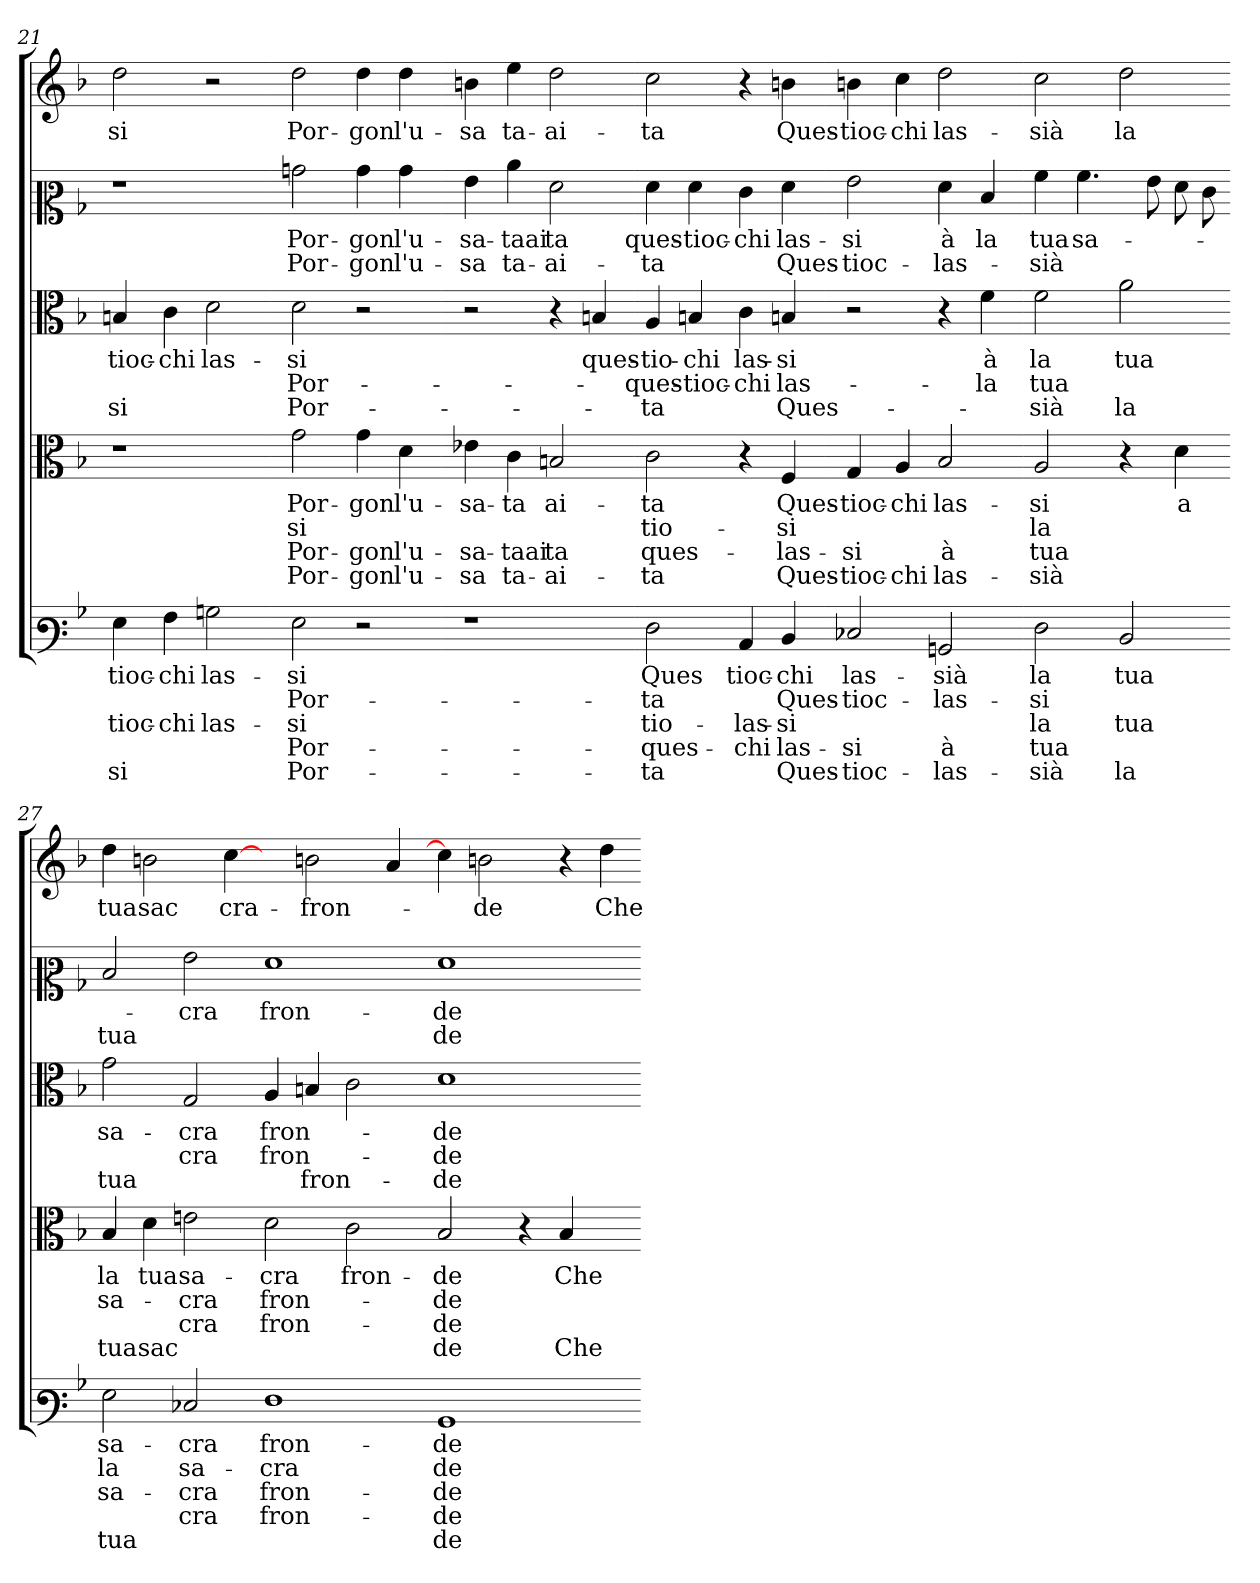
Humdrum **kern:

**kern	**text	**text	**text	**text	**text	**kern	**text	**text	**text	**text	**kern	**text	**text	**text	**kern	**text	**text	**kern	**text
*part5	*part5	*part5	*part5	*part5	*part5	*part4	*part4	*part4	*part4	*part4	*part3	*part3	*part3	*part3	*part2	*part2	*part2	*part1	*part1
*staff5	*staff5	*staff5	*staff5	*staff5	*staff5	*staff4	*staff4	*staff4	*staff4	*staff4	*staff3	*staff3	*staff3	*staff3	*staff2	*staff2	*staff2	*staff1	*staff1
*clefF3	*	*	*	*	*	*clefC3	*	*	*	*	*clefC3	*	*	*	*clefC2	*	*	*clefG2	*
*k[b-]	*	*	*	*	*	*k[b-]	*	*	*	*	*k[b-]	*	*	*	*k[b-]	*	*	*k[b-]	*
=21	=21	=21	=21	=21	=21	=21	=21	=21	=21	=21	=21	=21	=21	=21	=21	=21	=21	=21	=21
4G	tioc-	.	tioc-	.	si	1r	.	.	.	.	4Bn	tioc-	.	si	1r	.	.	2dd	si
4A	chi	.	chi	.	.	.	.	.	.	.	4c	chi	.	.	.	.	.	.	.
2B	las-	.	las-	.	.	.	.	.	.	.	2d	las-	.	.	.	.	.	2r	.
=22-	=22-	=22-	=22-	=22-	=22-	=22-	=22-	=22-	=22-	=22-	=22-	=22-	=22-	=22-	=22-	=22-	=22-	=22-	=22-
2G	si	Por-	si	Por-	Por-	2g	Por-	si	Por-	Por-	2d	si	Por-	Por-	2bn	Por-	Por-	2dd	Por-
2r	.	.	.	.	.	4g	gon	.	gon	gon	2r	.	.	.	4b	gon	gon	4dd	gon
.	.	.	.	.	.	4d	l'u-	.	l'u-	l'u-	.	.	.	.	4b	l'u-	l'u-	4dd	l'u-
=23-	=23-	=23-	=23-	=23-	=23-	=23-	=23-	=23-	=23-	=23-	=23-	=23-	=23-	=23-	=23-	=23-	=23-	=23-	=23-
1r	.	.	.	.	.	4e-X	sa-	.	sa-	sa	2r	.	.	.	4g	sa-	sa	4bn	sa
.	.	.	.	.	.	4c	ta	.	taai	ta-	.	.	.	.	4cc	taai	ta-	4ee	ta-
.	.	.	.	.	.	2B	ai-	.	ta	ai-	4r	.	.	.	2f	ta	ai-	2dd	ai-
.	.	.	.	.	.	.	.	.	.	.	4Bn	ques-	.	.	.	.	.	.	.
=24-	=24-	=24-	=24-	=24-	=24-	=24-	=24-	=24-	=24-	=24-	=24-	=24-	=24-	=24-	=24-	=24-	=24-	=24-	=24-
2F	Ques	ta	tio-	ques-	ta	2c	ta	tio-	ques-	ta	4A	tio-	ques-	ta	4f	ques-	ta	2cc	ta
.	.	.	.	.	.	.	.	.	.	.	4Bn	chi	tioc-	.	4f	tioc-	.	.	.
4C	tioc-	.	las-	chi	.	4r	.	.	.	.	4c	las-	chi	.	4e\	chi	.	4r	.
4D	chi	Ques-	si	las-	Ques-	4F	Ques-	si	las-	Ques-	4Bn	si	las-	Ques-	4f	las-	Ques-	4bn	Ques-
=25-	=25-	=25-	=25-	=25-	=25-	=25-	=25-	=25-	=25-	=25-	=25-	=25-	=25-	=25-	=25-	=25-	=25-	=25-	=25-
2E-X	las-	tioc-	.	si	tioc-	4G	tioc-	.	si	tioc-	2r	.	.	.	2g	si	tioc-	4bn	tioc-
.	.	.	.	.	.	4A	chi	.	.	chi	.	.	.	.	.	.	.	4cc	chi
2BB	sià	las-	.	à	las-	2B	las-	.	à	las-	4r	.	.	.	4f	à	las-	2dd	las-
.	.	.	.	.	.	.	.	.	.	.	4f	à	la	.	4d	la	.	.	.
=26-	=26-	=26-	=26-	=26-	=26-	=26-	=26-	=26-	=26-	=26-	=26-	=26-	=26-	=26-	=26-	=26-	=26-	=26-	=26-
2F	la	si	la	tua	sià	2A	si	la	tua	sià	2f	la	tua	sià	4a	tua	sià	2cc	sià
.	.	.	.	.	.	.	.	.	.	.	.	.	.	.	4.a	sa-	.	.	.
2D	tua	.	tua	.	la	4r	.	.	.	.	2a	tua	.	la	.	.	.	2dd	la
.	.	.	.	.	.	.	.	.	.	.	.	.	.	.	8g	.	.	.	.
.	.	.	.	.	.	4d	a	.	.	.	.	.	.	.	8f	.	.	.	.
.	.	.	.	.	.	.	.	.	.	.	.	.	.	.	8e\	.	.	.	.
=27-	=27-	=27-	=27-	=27-	=27-	=27-	=27-	=27-	=27-	=27-	=27-	=27-	=27-	=27-	=27-	=27-	=27-	=27-	=27-
2G	sa-	la	sa-	.	tua	4B	la	sa-	.	tua	2g	sa-	.	tua	2d	.	tua	4dd	tua
.	.	.	.	.	.	4d	tua	.	.	sac	.	.	.	.	.	.	.	2bn	sac
2E-X	cra	sa-	cra	cra	.	2e	sa-	cra	cra	.	2G	cra	cra	.	2g	cra	.	.	.
.	.	.	.	.	.	.	.	.	.	.	.	.	.	.	.	.	.	[4cc	cra-
1F	fron-	cra	fron-	fron-	.	2d	cra	fron-	fron-	.	4A	fron-	fron-	.	1f	fron-	.	4ryy	.
.	.	.	.	.	.	.	.	.	.	.	4Bn	.	.	fron-	.	.	.	2bn	fron-
.	.	.	.	.	.	2c	fron-	.	.	.	2c	.	.	.	.	.	.	.	.
.	.	.	.	.	.	.	.	.	.	.	.	.	.	.	.	.	.	4a	.
=29-	=29-	=29-	=29-	=29-	=29-	=29-	=29-	=29-	=29-	=29-	=29-	=29-	=29-	=29-	=29-	=29-	=29-	=29-	=29-
1BB	de	de	de	de	de	2B	de	de	de	de	1d	de	de	de	1f	de	de	4cc]	.
.	.	.	.	.	.	.	.	.	.	.	.	.	.	.	.	.	.	2bn	de
.	.	.	.	.	.	4r	.	.	.	.	.	.	.	.	.	.	.	.	.
.	.	.	.	.	.	4B	Che	.	.	Che	.	.	.	.	.	.	.	4r	.
4ryy	.	.	.	.	.	4ryy	.	.	.	.	4ryy	.	.	.	4ryy	.	.	4dd	Che
=-	=-	=-	=-	=-	=-	=-	=-	=-	=-	=-	=-	=-	=-	=-	=-	=-	=-	=-	=-
*-	*-	*-	*-	*-	*-	*-	*-	*-	*-	*-	*-	*-	*-	*-	*-	*-	*-	*-	*-
